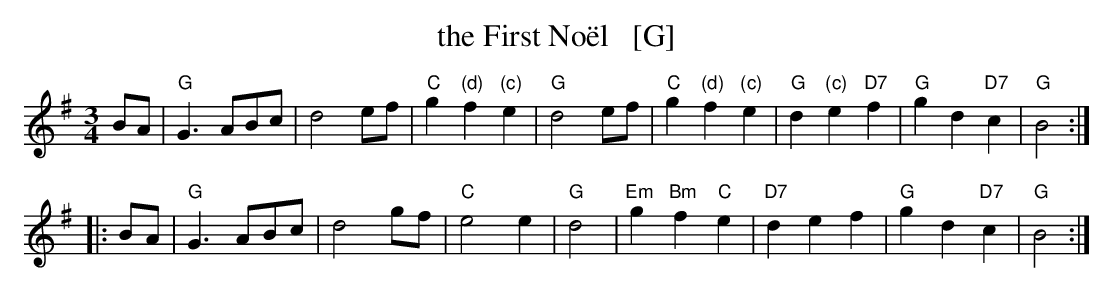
X:1
T: the First No\"el   [G]
M: 3/4
L: 1/8
K: G
   BA \
| "G"G3 ABc | d4 ef | "C"g2 "(d)"f2 "(c)"e2 | "G"d4 ef \
| "C"g2 "(d)"f2 "(c)"e2 | "G"d2 "(c)"e2 "D7"f2 | "G"g2 d2 "D7"c2 | "G"B4 :|
|: BA \
| "G"G3 ABc | d4 gf | "C"e4 e2 | "G"d4 \
| "Em"g2 "Bm"f2 "C"e2 | "D7"d2 e2 f2 | "G"g2 d2 "D7"c2 | "G"B4 :|
